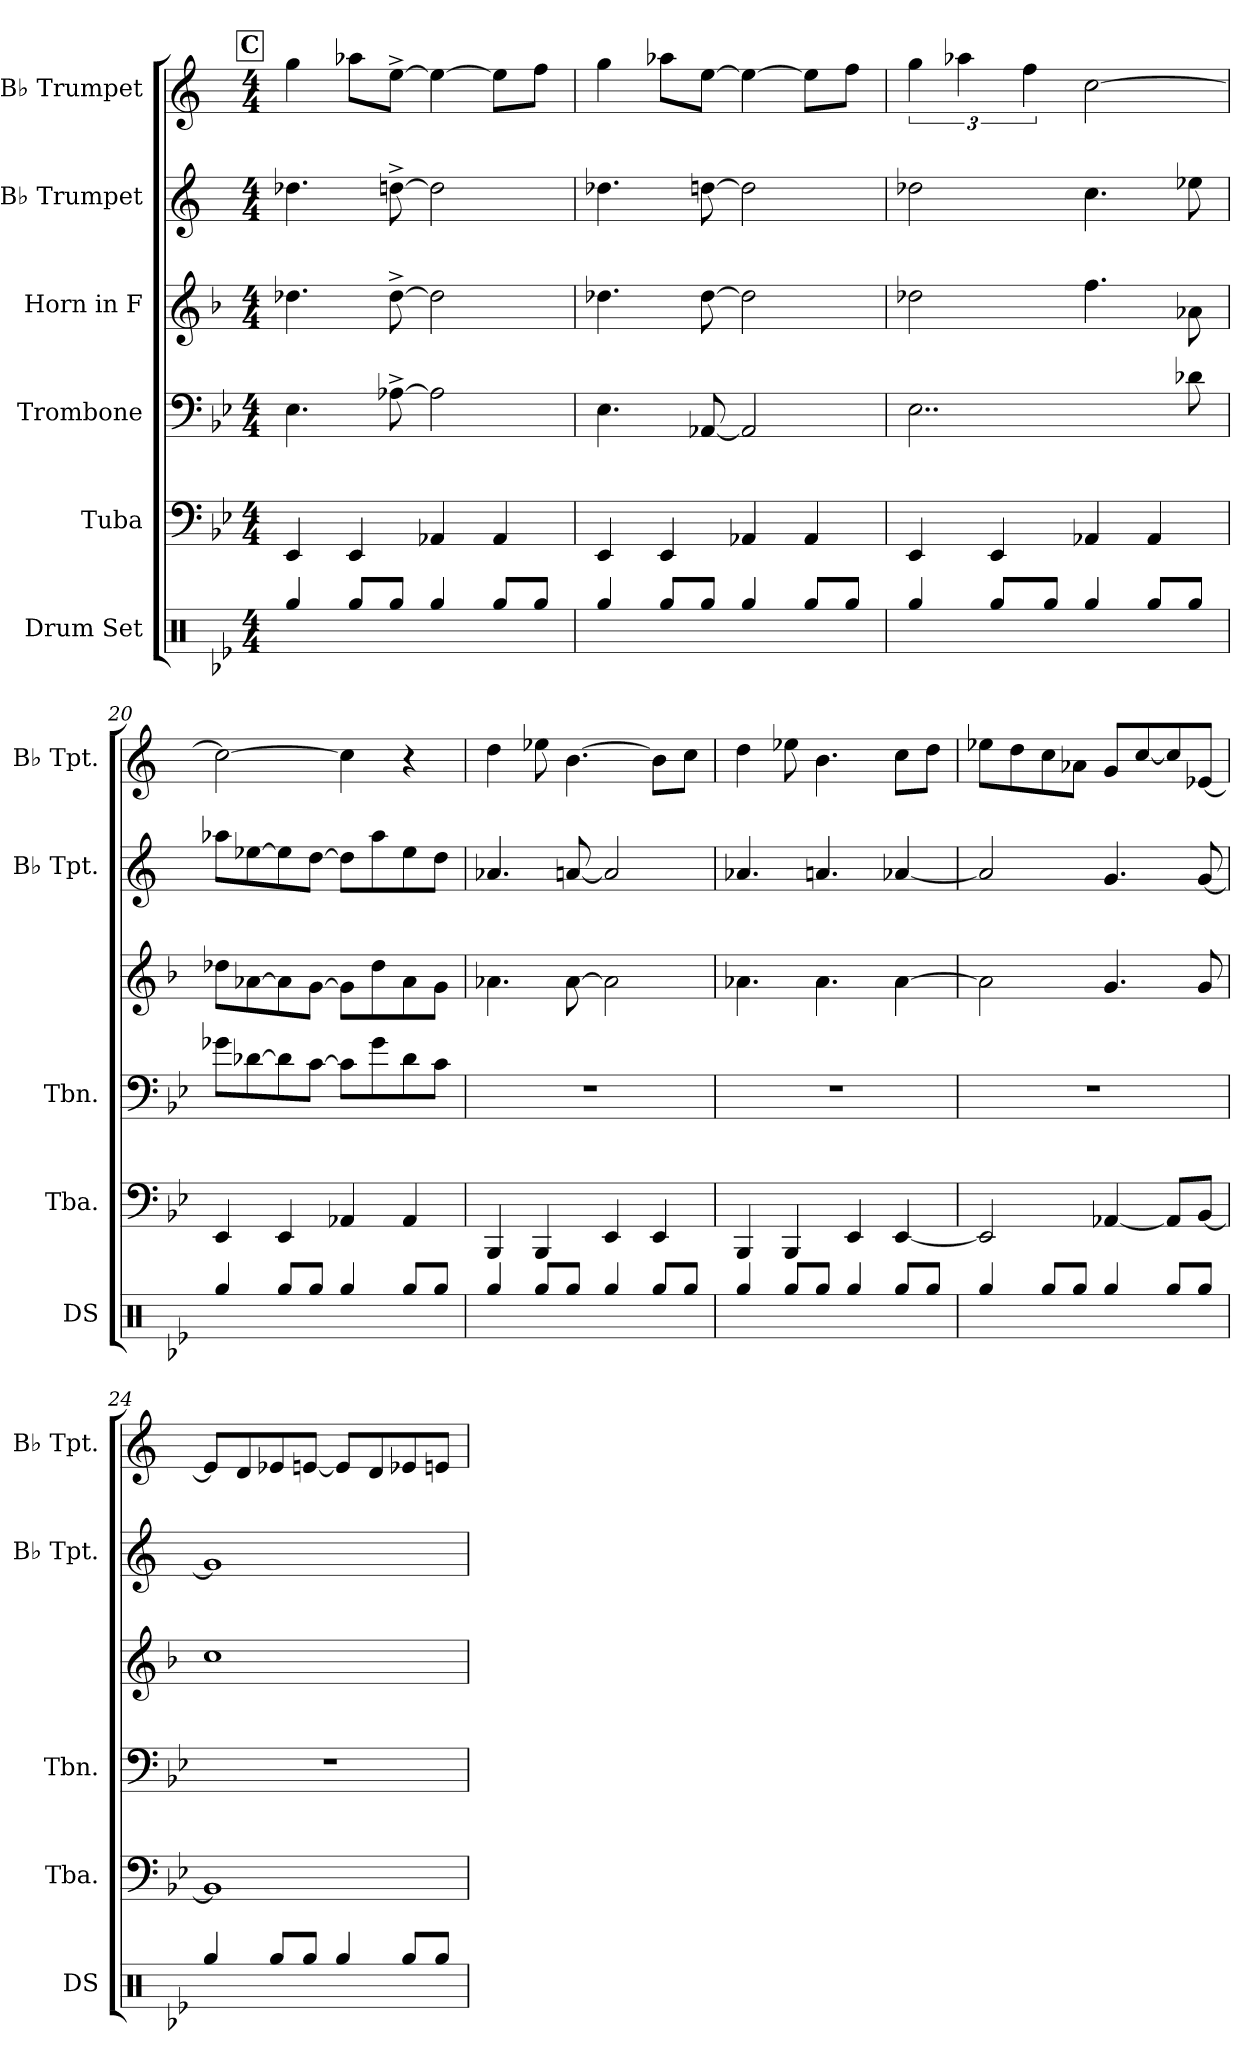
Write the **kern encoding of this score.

**kern	**kern	**kern	**kern	**kern	**kern
*part6	*part5	*part4	*part3	*part2	*part1
*staff6	*staff5	*staff4	*staff3	*staff2	*staff1
*I"Drum Set	*I"Tuba	*I"Trombone	*I"Horn in F	*I"B♭ Trumpet	*I"B♭ Trumpet
*I'DS	*I'Tba.	*I'Tbn.	*	*I'B♭ Tpt.	*I'B♭ Tpt.
*clefX	*clefF4	*clefF4	*clefG2	*clefG2	*clefG2
*	*	*	*ITrd4c7	*ITrd1c2	*ITrd1c2
*k[b-e-]	*k[b-e-]	*k[b-e-]	*k[b-e-]	*k[b-e-]	*k[b-e-]
*M4/4	*M4/4	*M4/4	*M4/4	*M4/4	*M4/4
!!LO:REH:place=s1:a:fs=14:t=C
=17	=17	=17	=17	=17	=17
4Rgg/	4EE-/	4.E-\	4.g-X\	4.cc-X\	4ff\
8Rgg/L	4EE-/	.	.	.	8gg-X\L
8Rgg/J	.	[8A-X^\	[8g-^\	[8ccn^\	[8dd^\J
4Rgg/	4AA-X/	2A-\]	2g-\]	2cc\]	4dd\_
8Rgg/L	4AA-/	.	.	.	8dd\L]
8Rgg/J	.	.	.	.	8ee-\J
=18	=18	=18	=18	=18	=18
4Rgg/	4EE-/	4.E-\	4.g-X\	4.cc-X\	4ff\
8Rgg/L	4EE-/	.	.	.	8gg-X\L
8Rgg/J	.	[8AA-X/	[8g-\	[8ccn\	[8dd\J
4Rgg/	4AA-X/	2AA-/]	2g-\]	2cc\]	4dd\_
8Rgg/L	4AA-/	.	.	.	8dd\L]
8Rgg/J	.	.	.	.	8ee-\J
!!LO:PB:g=z
=19	=19	=19	=19	=19	=19
4Rgg/	4EE-/	2..E-\	2g-X\	2cc-X\	6ff\
.	.	.	.	.	6gg-X\
8Rgg/L	4EE-/	.	.	.	.
.	.	.	.	.	6ee-\
8Rgg/J	.	.	.	.	.
4Rgg/	4AA-X/	.	4.b-\	4.b-\	[2b-\
8Rgg/L	4AA-/	.	.	.	.
8Rgg/J	.	8d-X\	8d-X\	8dd-X\	.
=20	=20	=20	=20	=20	=20
4Rgg/	4EE-/	8g-X\L	8g-X\L	8gg-X\L	2b-\_
.	.	[8d-X\	[8d-X\	[8dd-X\	.
8Rgg/L	4EE-/	8d-\]	8d-\]	8dd-\]	.
8Rgg/J	.	[8c\J	[8c\J	[8cc\J	.
4Rgg/	4AA-X/	8c\L]	8c\L]	8cc\L]	4b-\]
.	.	8g-\	8g-\	8gg-\	.
8Rgg/L	4AA-/	8d-\	8d-\	8dd-\	4r
8Rgg/J	.	8c\J	8c\J	8cc\J	.
=21	=21	=21	=21	=21	=21
4Rgg/	4BBB-/	1r	4.d-X\	4.g-X/	4cc\
8Rgg/L	4BBB-/	.	.	.	8dd-X\
8Rgg/J	.	.	[8d-\	[8gn/	[4.a\
4Rgg/	4EE-/	.	2d-\]	2g/]	.
8Rgg/L	4EE-/	.	.	.	8a\L]
8Rgg/J	.	.	.	.	8b-\J
=22	=22	=22	=22	=22	=22
4Rgg/	4BBB-/	1r	4.d-X\	4.g-X/	4cc\
8Rgg/L	4BBB-/	.	.	.	8dd-X\
8Rgg/J	.	.	4.d-\	4.gn/	4.a\
4Rgg/	4EE-/	.	.	.	.
8Rgg/L	[4EE-/	.	[4d-\	[4g-X/	8b-\L
8Rgg/J	.	.	.	.	8cc\J
=23	=23	=23	=23	=23	=23
4Rgg/	2EE-/]	1r	2d-\]	2g-/]	8dd-X\L
.	.	.	.	.	8cc\
8Rgg/L	.	.	.	.	8b-\
8Rgg/J	.	.	.	.	8g-X\J
4Rgg/	[4AA-X/	.	4.c/	4.f/	8f/L
.	.	.	.	.	[8b-/
8Rgg/L	8AA-/L]	.	.	.	8b-/]
8Rgg/J	[8BB-/J	.	8c/	[8f/	[8d-X/J
!!LO:LB:g=z
=24	=24	=24	=24	=24	=24
4Rgg/	1BB-]	1r	1f	1f]	8d-/L]
.	.	.	.	.	8c/
8Rgg/L	.	.	.	.	8d-X/
8Rgg/J	.	.	.	.	[8dn/J
4Rgg/	.	.	.	.	8d/L]
.	.	.	.	.	8c/
8Rgg/L	.	.	.	.	8d-X/
8Rgg/J	.	.	.	.	8dn/J
=	=	=	=	=	=
*-	*-	*-	*-	*-	*-
